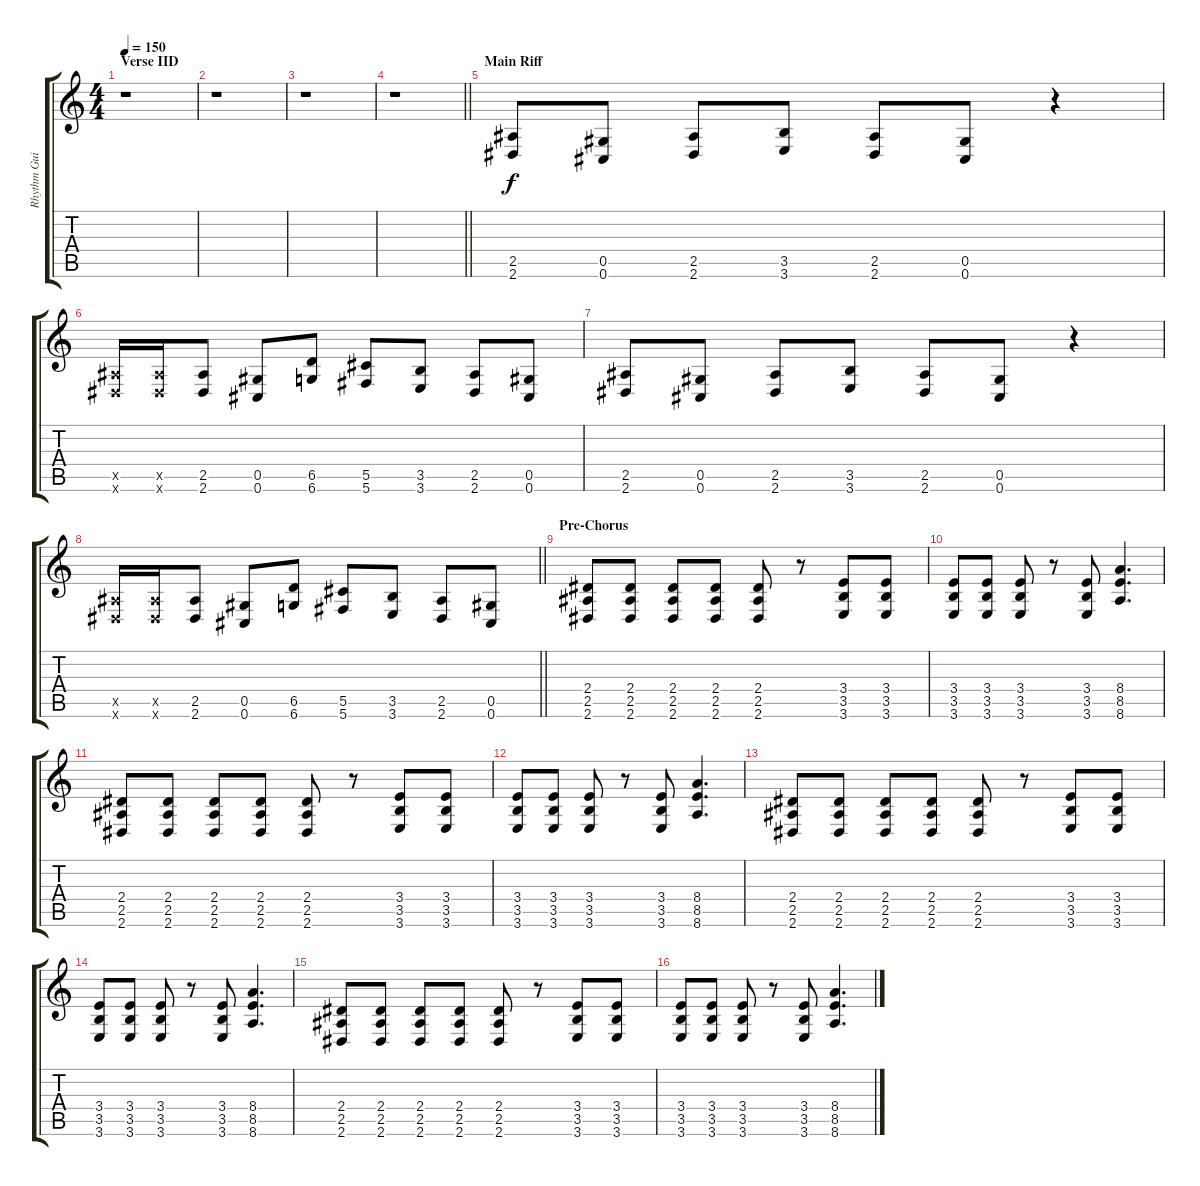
\track ("Rhythm Guitar II" "Rhythm Gui") {instrument distortionguitar}
\staff {score tabs}
\tuning (Eb4 Bb3 Gb3 Db3 Ab2 Db2) {hide}
\ts (4 4)
\section ("" "Verse IID")
\tempo 150
\clef g2
\ks c
r.1{dy f} |
r.1 |
r.1 |
\barLineRight lightlight
r.1 |
\section ("" "Main Riff")
(2.5 2.6).8 (0.5 0.6).8 (2.5 2.6).8 (3.5 3.6).8 (2.5 2.6).8 (0.5 0.6).8 r.4 |
(2.5{x} 2.6{x}).16 (2.5{x} 2.6{x}).16 (2.5 2.6).8 (0.5 0.6).8 (6.5 6.6).8 (5.5 5.6).8 (3.5 3.6).8 (2.5 2.6).8 (0.5 0.6).8 |
(2.5 2.6).8 (0.5 0.6).8 (2.5 2.6).8 (3.5 3.6).8 (2.5 2.6).8 (0.5 0.6).8 r.4 |
\barLineRight lightlight
(2.5{x} 2.6{x}).16 (2.5{x} 2.6{x}).16 (2.5 2.6).8 (0.5 0.6).8 (6.5 6.6).8 (5.5 5.6).8 (3.5 3.6).8 (2.5 2.6).8 (0.5 0.6).8 |
\section ("" "Pre-Chorus")
(2.4 2.5 2.6).8 (2.4 2.5 2.6).8 (2.4 2.5 2.6).8 (2.4 2.5 2.6).8 (2.4 2.5 2.6).8 r.8 (3.4 3.5 3.6).8 (3.4 3.5 3.6).8 |
(3.4 3.5 3.6).8 (3.4 3.5 3.6).8 (3.4 3.5 3.6).8 r.8 (3.4 3.5 3.6).8 (8.4 8.5 8.6).4{d} |
(2.4 2.5 2.6).8 (2.4 2.5 2.6).8 (2.4 2.5 2.6).8 (2.4 2.5 2.6).8 (2.4 2.5 2.6).8 r.8 (3.4 3.5 3.6).8 (3.4 3.5 3.6).8 |
(3.4 3.5 3.6).8 (3.4 3.5 3.6).8 (3.4 3.5 3.6).8 r.8 (3.4 3.5 3.6).8 (8.4 8.5 8.6).4{d} |
(2.4 2.5 2.6).8 (2.4 2.5 2.6).8 (2.4 2.5 2.6).8 (2.4 2.5 2.6).8 (2.4 2.5 2.6).8 r.8 (3.4 3.5 3.6).8 (3.4 3.5 3.6).8 |
(3.4 3.5 3.6).8 (3.4 3.5 3.6).8 (3.4 3.5 3.6).8 r.8 (3.4 3.5 3.6).8 (8.4 8.5 8.6).4{d} |
(2.4 2.5 2.6).8 (2.4 2.5 2.6).8 (2.4 2.5 2.6).8 (2.4 2.5 2.6).8 (2.4 2.5 2.6).8 r.8 (3.4 3.5 3.6).8 (3.4 3.5 3.6).8 |
(3.4 3.5 3.6).8 (3.4 3.5 3.6).8 (3.4 3.5 3.6).8 r.8 (3.4 3.5 3.6).8 (8.4 8.5 8.6).4{d}
